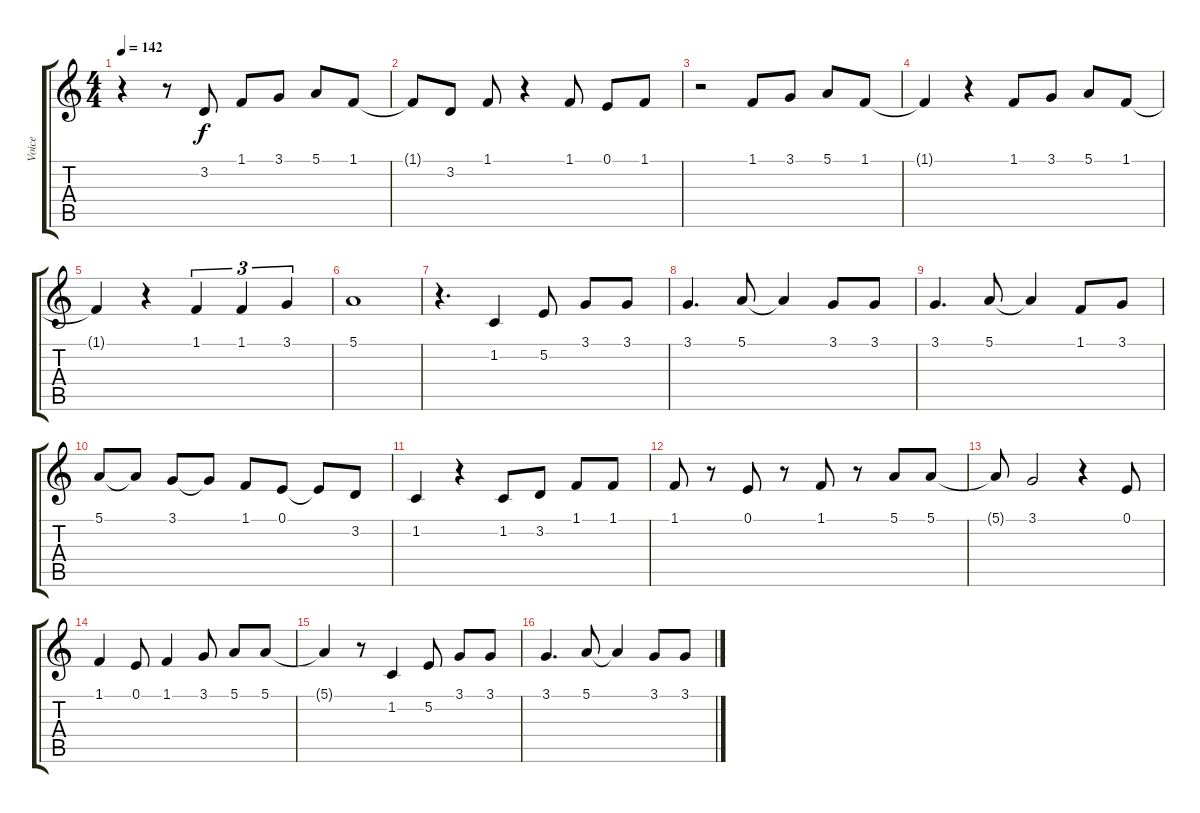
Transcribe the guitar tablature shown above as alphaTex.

\track ("Voice" "Voice") {instrument sopranosax}
\staff {score tabs}
\tuning (E4 B3 G3 D3 A2 E2) {hide}
\ts (4 4)
\tempo 142
\clef g2
\ks c
r.4{dy f} r.8 3.2.8 1.1.8 3.1.8 5.1.8 1.1.8 |
1.1{t}.8 3.2.8 1.1.8 r.4 1.1.8 0.1.8 1.1.8 |
r.2 1.1.8 3.1.8 5.1.8 1.1.8 |
1.1{t}.4 r.4 1.1.8 3.1.8 5.1.8 1.1.8 |
1.1{t}.4 r.4 1.1.4{tu (3 2)} 1.1.4{tu (3 2)} 3.1.4{tu (3 2)} |
5.1.1 |
r.4{d} 1.2.4 5.2.8 3.1.8 3.1.8 |
3.1.4{d} 5.1.8 5.1{t}.4 3.1.8 3.1.8 |
3.1.4{d} 5.1.8 5.1{t}.4 1.1.8 3.1.8 |
5.1.8 5.1{t}.8 3.1.8 3.1{t}.8 1.1.8 0.1.8 0.1{t}.8 3.2.8 |
1.2.4 r.4 1.2.8 3.2.8 1.1.8 1.1.8 |
1.1.8 r.8 0.1.8 r.8 1.1.8 r.8 5.1.8 5.1.8 |
5.1{t}.8 3.1.2 r.4 0.1.8 |
1.1.4 0.1.8 1.1.4 3.1.8 5.1.8 5.1.8 |
5.1{t}.4 r.8 1.2.4 5.2.8 3.1.8 3.1.8 |
3.1.4{d} 5.1.8 5.1{t}.4 3.1.8 3.1.8
